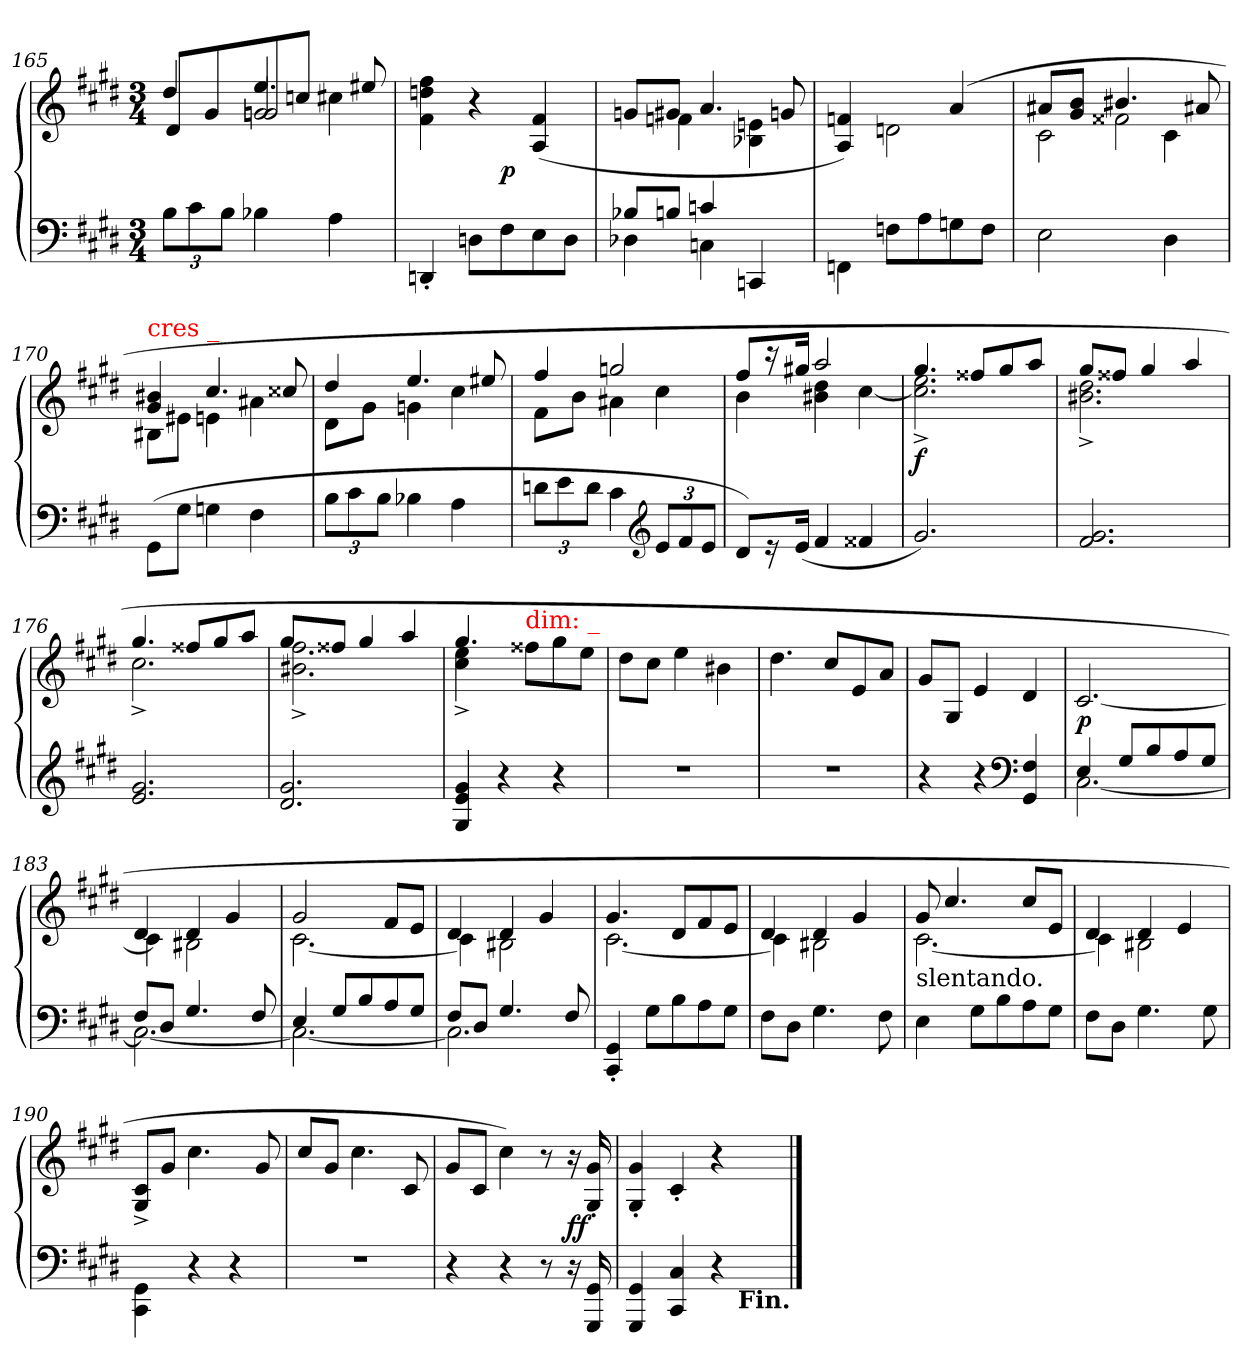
**kern	**kern	**dynam
*part1	*part1	*part1
*staff2	*staff1	*staff1/2
*clefF4	*clefG2	*
*k[f#c#g#d#]	*k[f#c#g#d#]	*
*c#:	*c#:	*
*M3/4	*M3/4	*
*Xbrackettup	*	*
=165	=165	=165
*	*^	*
*	*	*^	*
12BL	4dd#	8d#L	4ryy	.
12c#	.	.	.	.
.	.	8g#J	.	.
12BJ	.	.	.	.
!	!	!LO:N:vis=2	!	!
4B-X	4.ee	8gn/	2gn	.
.	.	8ccnJ	.	.
4A	.	4cc#X	.	.
.	8ee#X	.	.	.
*	*	*v	*v	*
=166	=166	=166	=166
4DDn'	4ff# 4ddn 4f#	4.ryy	.
8DnL	4r	.	.
8F#	.	4.ryy	p
8E\	(>4f#/ 4A/	.	.
8D\J	.	.	.
=167	=167	=167	=167
*^	*	*	*
8B-XL	4D-X	8gnL	8ryy	.
!	!	!	!LO:N:vis=4	!
8BnJ	.	8g#XJ	4.fn	.
4cn	4Cn	4.a	.	.
4CCn	4ryy	.	4en 4B-X	.
.	.	8gn	.	.
*v	*v	*	*	*
=168	=168	=168	=168
4FFn\	4fn/ 4A/)	4ryy	.
8FnL	4ryy	2dn	.
8A	.	.	.
8Gn	(>4a	.	.
8FJ	.	.	.
=169	=169	=169	=169
*	*	*^	*
2E	8a#XL	4ryy	2c#\	.
.	8b 8g#J	.	.	.
.	4.b#X	2f##X	.	.
4D#	.	.	4c#\	.
.	8a#X	.	.	.
*	*	*v	*v	*
=170	=170	=170	=170
!	!LO:TX:a:color=red:t=cres _	!	!
(<8GG#\L	4b#X 4g#	8B#XL	.
8G#J	.	8e#XJ	.
4Gn	4.cc#	4en	.
4F#	.	4a#X	.
.	8cc##X	.	.
=171	=171	=171	=171
12BL	4dd#	8d#L	.
12c#	.	.	.
.	.	8g#J	.
12BJ	.	.	.
4B-X	4.ee	4gn	.
4A	.	4cc#	.
.	8ee#X	.	.
=172	=172	=172	=172
12dnL	4ff#	8f#L	.
12e	.	.	.
.	.	8bJ	.
12dJ	.	.	.
4c#	2ggn	4a#X	.
*clefG2	*	*	*
12eL	.	4cc#	.
12f#	.	.	.
12eJ	.	.	.
=173	=173	=173	=173
8d#L)	8ff#L	4b	.
16r	16r	.	.
(<16eJk	16gg#XJk	.	.
4f#	2aa	4dd# 4b#X	.
4f##X	.	[4cc#	.
=174	=174	=174	=174
2.g#)	4.gg#	2.ee^< 2.cc#]^<	f
.	8ff##XL	.	.
.	8gg#	.	.
.	8aaJ	.	.
=175	=175	=175	=175
2.g# 2.f#	8gg#L	2.dd#^< 2.b#X^<	.
.	8ff##XJ	.	.
.	4gg#	.	.
.	4aa	.	.
=176	=176	=176	=176
2.g# 2.e	4.gg#	2.cc#^<	.
.	8ff##XL	.	.
.	8gg#	.	.
.	8aaJ	.	.
=177	=177	=177	=177
2.g# 2.d#	8gg#L	2.ff#^< 2.b#X^<	.
.	8ff##XJ	.	.
.	4gg#	.	.
.	4aa	.	.
=178	=178	=178	=178
4g# 4e 4G#	4.gg#	4ee^< 4cc#^<	.
4r	.	2ryy	.
!	!LO:TX:a:color=red:t=dim&colon; _	!	!
.	8ff##XL	.	.
4r	8gg#	.	.
.	8eeJ	.	.
*	*v	*v	*
=179	=179	=179
2.r	8dd#L	.
.	8cc#J	.
.	4ee	.
.	4b#X	.
=180	=180	=180
2.r	4.dd#	.
.	8cc#L	.
.	8e	.
.	8aJ	.
=181	=181	=181
4r	8g#L	.
.	8G#J	.
4r	4e	.
*clefF4	*	*
4F# 4GG#	4d#	.
=182	=182	=182
*^	*	*
4E	[2.C#	[2.c#	p
8G#L	.	.	.
8B	.	.	.
8A	.	.	.
8G#J	.	.	.
=183	=183	=183	=183
*	*	*^	*
8F#L	2.C#_	4d#	4c#]	.
8D#J	.	.	.	.
4.G#	.	4d#	2B#X	.
.	.	4g#	.	.
8F#	.	.	.	.
=184	=184	=184	=184	=184
4E	2.C#_	2g#	[2.c#	.
8G#L	.	.	.	.
8B	.	.	.	.
8A	.	8f#L	.	.
8G#J	.	8eJ	.	.
=185	=185	=185	=185	=185
8F#L	2.C#]	4d#	4c#]	.
8D#J	.	.	.	.
4.G#	.	4d#	2B#X	.
.	.	4g#	.	.
8F#	.	.	.	.
*v	*v	*	*	*
=186	=186	=186	=186
4GG#' 4CC#'	4.g#	[2.c#	.
8G#L	.	.	.
8B	8d#L	.	.
8A	8f#	.	.
8G#J	8eJ	.	.
=187	=187	=187	=187
8F#L	4d#	4c#]	.
8D#J	.	.	.
4.G#	4d#	2B#X	.
.	4g#	.	.
8F#	.	.	.
=188	=188	=188	=188
!	!LO:TX:b:t=slentando.	!	!
4E	8g#	[2.c#	.
.	4.cc#	.	.
8G#L	.	.	.
8B	.	.	.
8A	8cc#L	.	.
8G#J	8eJ	.	.
=189	=189	=189	=189
8F#L	4d#	4c#]	.
8D#J	.	.	.
4.G#	4d#	2B#X	.
.	4e	.	.
8G#	.	.	.
*	*v	*v	*
=190	=190	=190
4GG#\ 4CC#\	8c#^</ 8G#^</L	.
.	8g#J	.
4r	4.cc#	.
4r	.	.
.	8g#	.
=191	=191	=191
2.r	8cc#L	.
.	8g#J	.
.	4.cc#	.
.	8c#	.
=192	=192	=192
4r	8g#L	.
.	8c#J	.
4r	4cc#)	.
8r	8r	.
16r	16r	ff
16GG#/ 16GGG#/	16g#'>/ 16G#'>/	.
=193	=193	=193
*^	*	*
4GG#/ 4GGG#/	2ryy	4g#'>/ 4G#'>/	.
4C# 4CC#	.	4c#'>	.
4r	8ryy	4r	.
!	!LO:TX:b:B:t=Fin.	!	!
.	4ryy	.	.
8ryy	.	8ryy	.
*v	*v	*	*
==	==	==
*-	*-	*-
